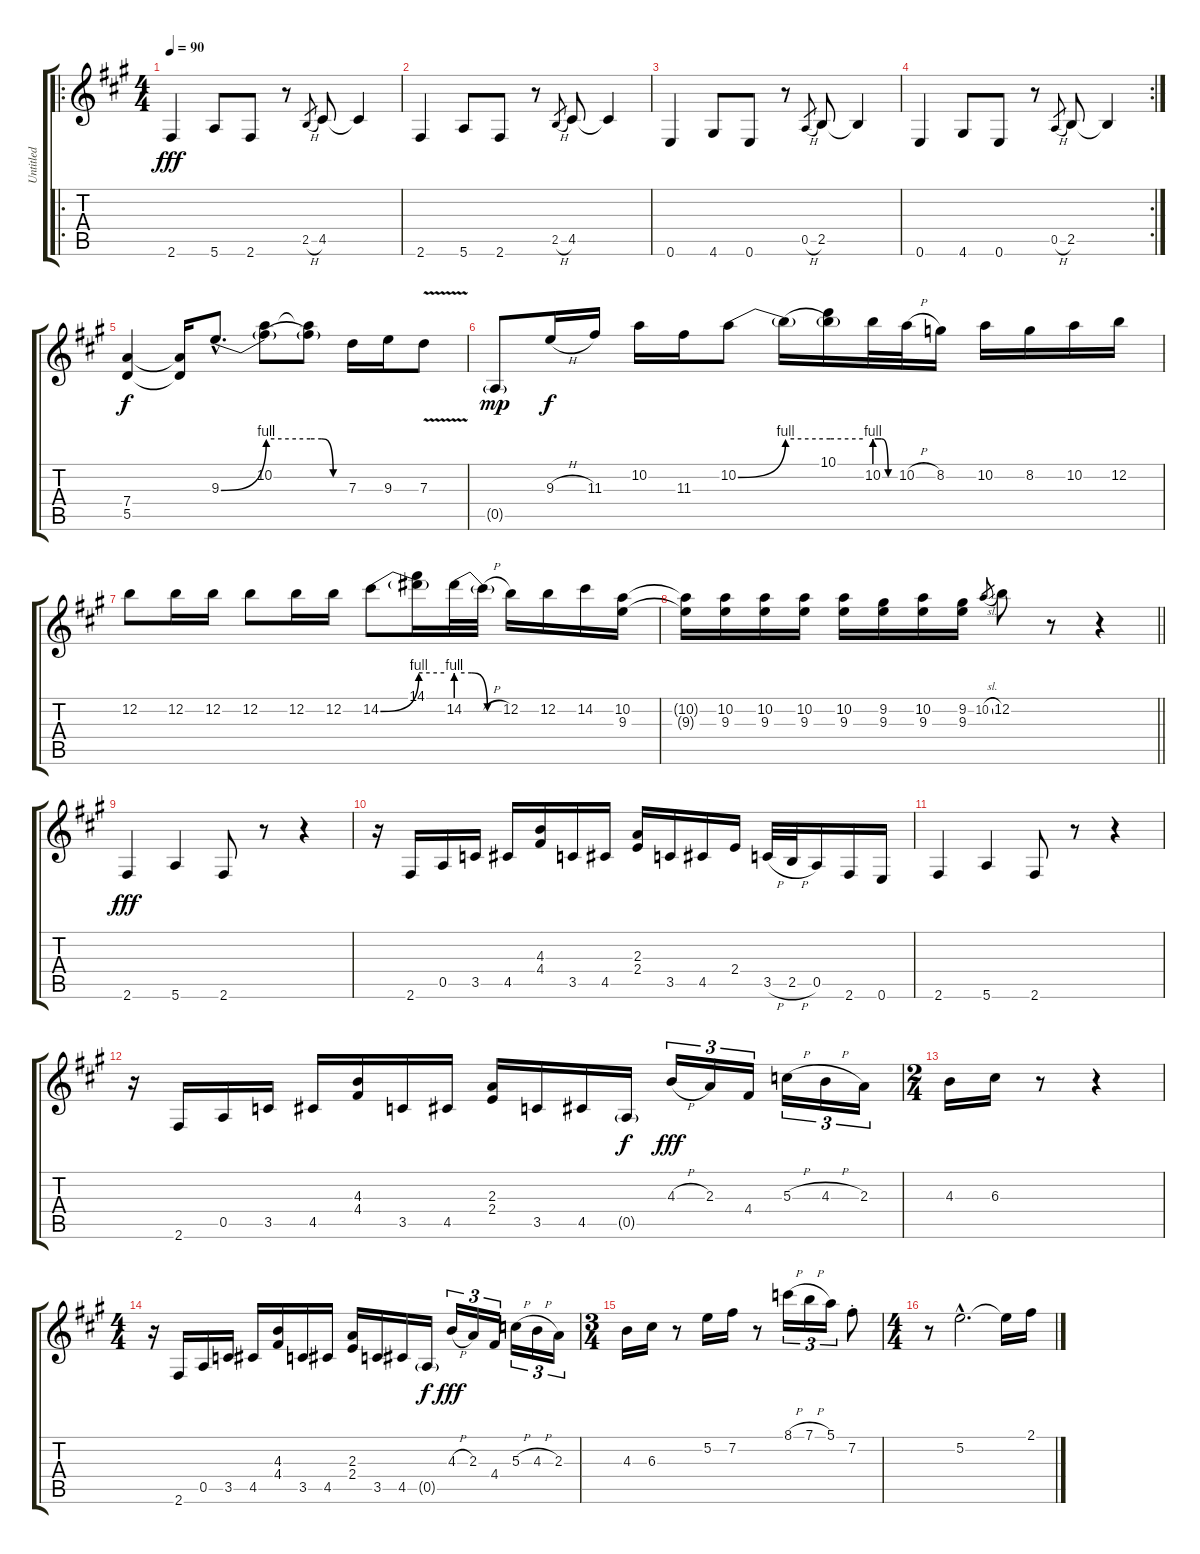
\track ("Untitled" "Untitled") {instrument distortionguitar}
\staff {score tabs}
\tuning (E4 B3 G3 D3 A2 E2) {hide}
\ro
\ts (4 4)
\tempo 90
\clef g2
\ks a
2.6.4{dy fff} 5.6.8 2.6.8 r.8 2.5{h}.8{gr} 4.5.8 4.5{t}.4 |
2.6.4 5.6.8 2.6.8 r.8 2.5{h}.8{gr} 4.5.8 4.5{t}.4 |
0.6.4 4.6.8 0.6.8 r.8 0.5{h}.8{gr} 2.5.8 2.5{t}.4 |
\rc 2
0.6.4 4.6.8 0.6.8 r.8 0.5{h}.8{gr} 2.5.8 2.5{t}.4 |
(7.4 5.5).4{dy f} (7.4{t} 5.5{t}).16 9.3{be (bend 0 0 60 4) hac}.8{d} (10.2 9.3{be (hold 0 4 60 4) t}).8 (10.2{t} 9.3{be (custom 0 4 20 4 40 0 60 0) t}).8 7.3.16 9.3.16 7.3{v}.8 |
0.5{g}.8{dy mp} 9.3{h}.16{dy f} 11.3.16 10.2.16 11.3.16 10.2{be (bend 0 0 60 4)}.8 10.2{be (hold 0 4 60 4) t}.16 (10.1 10.2{be (hold 0 4 60 4) t}).16 10.2{be (custom 0 4 20 4 40 0 60 0)}.32 10.2{h}.32 8.2.16 10.2.16 8.2.16 10.2.16 12.2.16 |
12.2.8 12.2.16 12.2.16 12.2.8 12.2.16 12.2.16 14.2{be (bend 0 0 60 4)}.8 (14.1 14.2{be (hold 0 4 60 4) t}).16 14.2{be (custom 0 4 20 4 40 0 60 0)}.32 14.2{h t}.32 12.2.16 12.2.16 14.2.16 (10.2 9.3).16 |
\barLineRight lightlight
(10.2{t} 9.3{t}).16 (10.2 9.3).16 (10.2 9.3).16 (10.2 9.3).16 (10.2 9.3).16 (9.2 9.3).16 (10.2 9.3).16 (9.2 9.3).16 10.2{sl}.8{gr} 12.2.8 r.8 r.4 |
2.6.4{dy fff} 5.6.4 2.6.8 r.8 r.4 |
r.16 2.6.16 0.5.16 3.5.16 4.5.16 (4.3 4.4).16 3.5.16 4.5.16 (2.3 2.4).16 3.5.16 4.5.16 2.4.16 3.5{h}.32 2.5{h}.32 0.5.16 2.6.16 0.6.16 |
2.6.4 5.6.4 2.6.8 r.8 r.4 |
r.16 2.6.16 0.5.16 3.5.16 4.5.16 (4.3 4.4).16 3.5.16 4.5.16 (2.3 2.4).16 3.5.16 4.5.16 0.5{g}.16{dy f} 4.3{h}.16{tu (3 2) dy fff} 2.3.16{tu (3 2)} 4.4.16{tu (3 2)} 5.3{h}.16{tu (3 2)} 4.3{h}.16{tu (3 2)} 2.3.16{tu (3 2)} |
\ts (2 4)
4.3.16 6.3.16 r.8 r.4 |
\ts (4 4)
r.16 2.6.16 0.5.16 3.5.16 4.5.16 (4.3 4.4).16 3.5.16 4.5.16 (2.3 2.4).16 3.5.16 4.5.16 0.5{g}.16{dy f} 4.3{h}.16{tu (3 2) dy fff} 2.3.16{tu (3 2)} 4.4.16{tu (3 2)} 5.3{h}.16{tu (3 2)} 4.3{h}.16{tu (3 2)} 2.3.16{tu (3 2)} |
\ts (3 4)
4.3.16 6.3.16 r.8 5.2.16 7.2.16 r.8 8.1{h}.16{tu (3 2)} 7.1{h}.16{tu (3 2)} 5.1.16{tu (3 2)} 7.2{st}.8 |
\ts (4 4)
r.8 5.2{hac}.2{d} 5.2{t}.16 2.1.16
